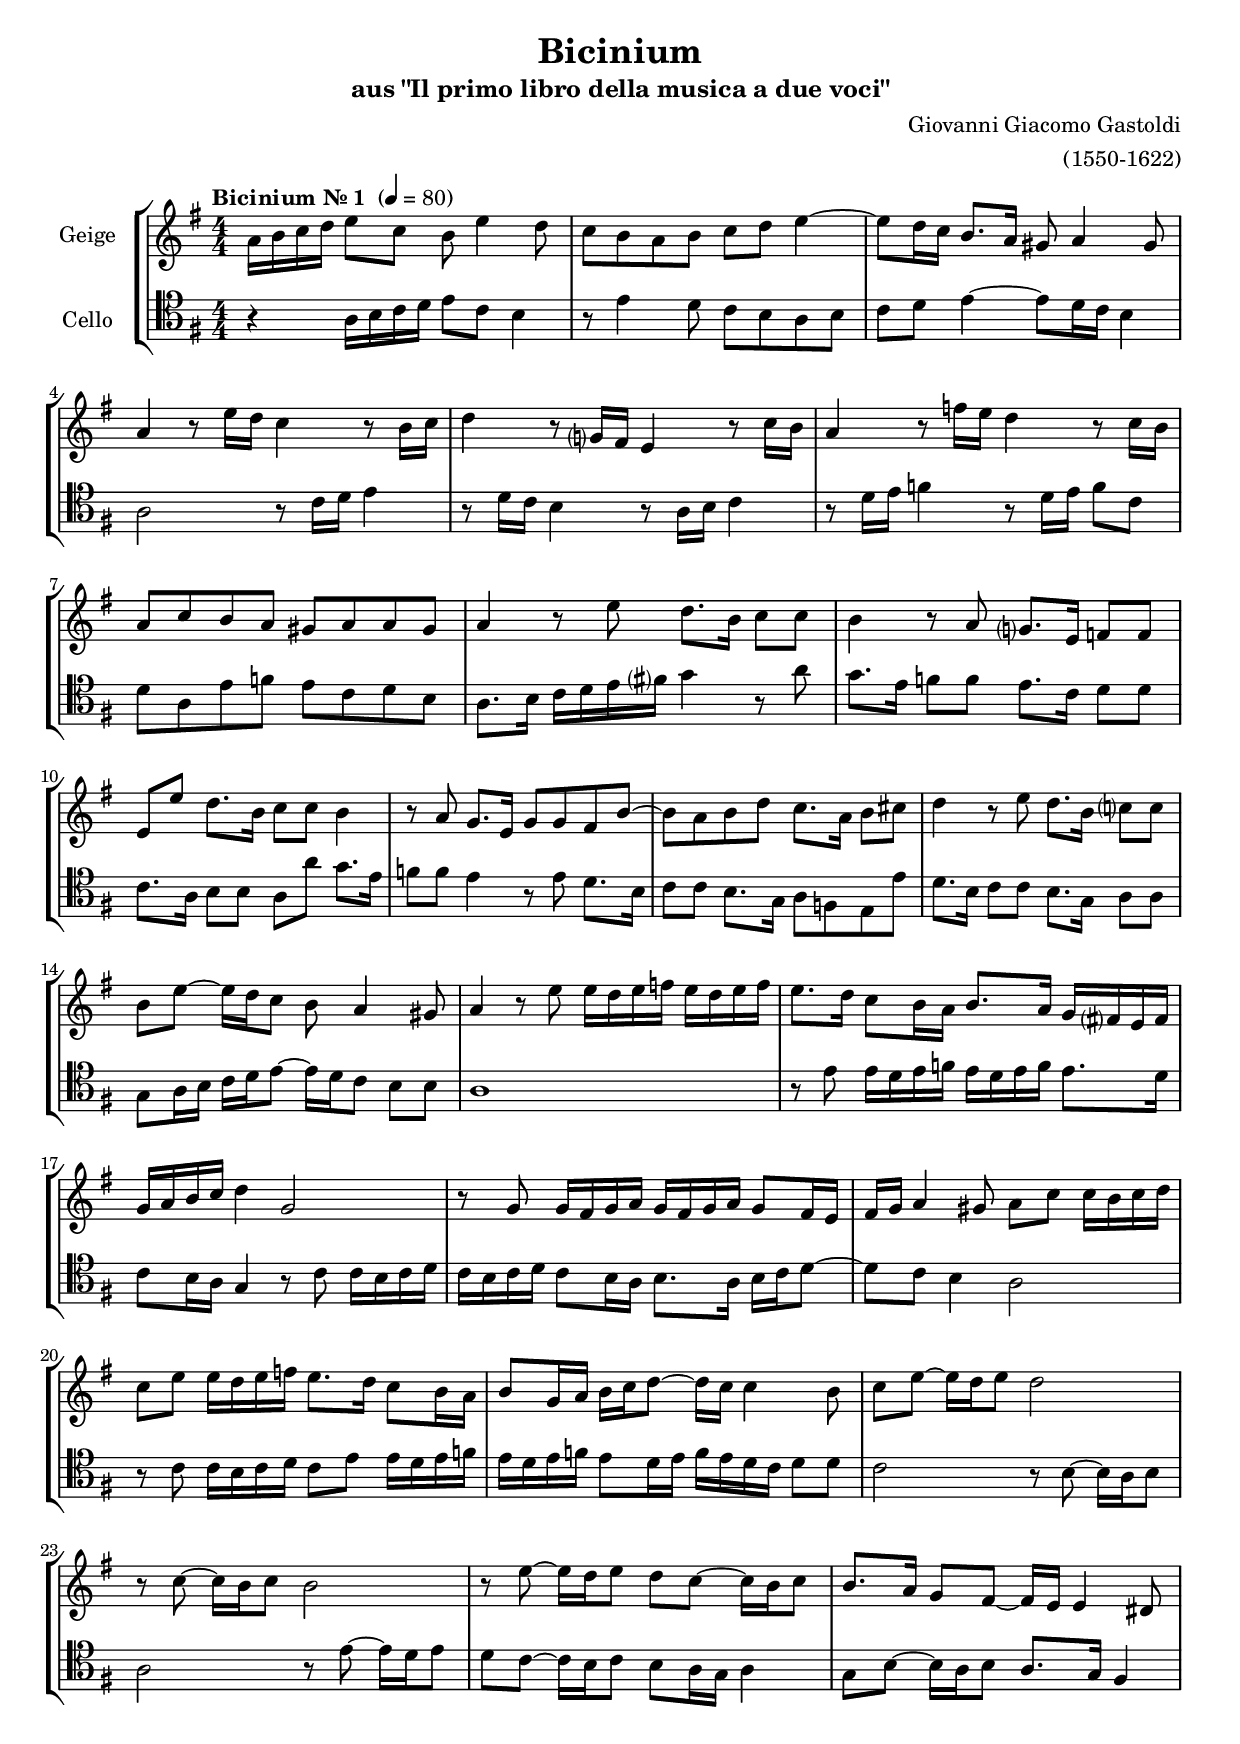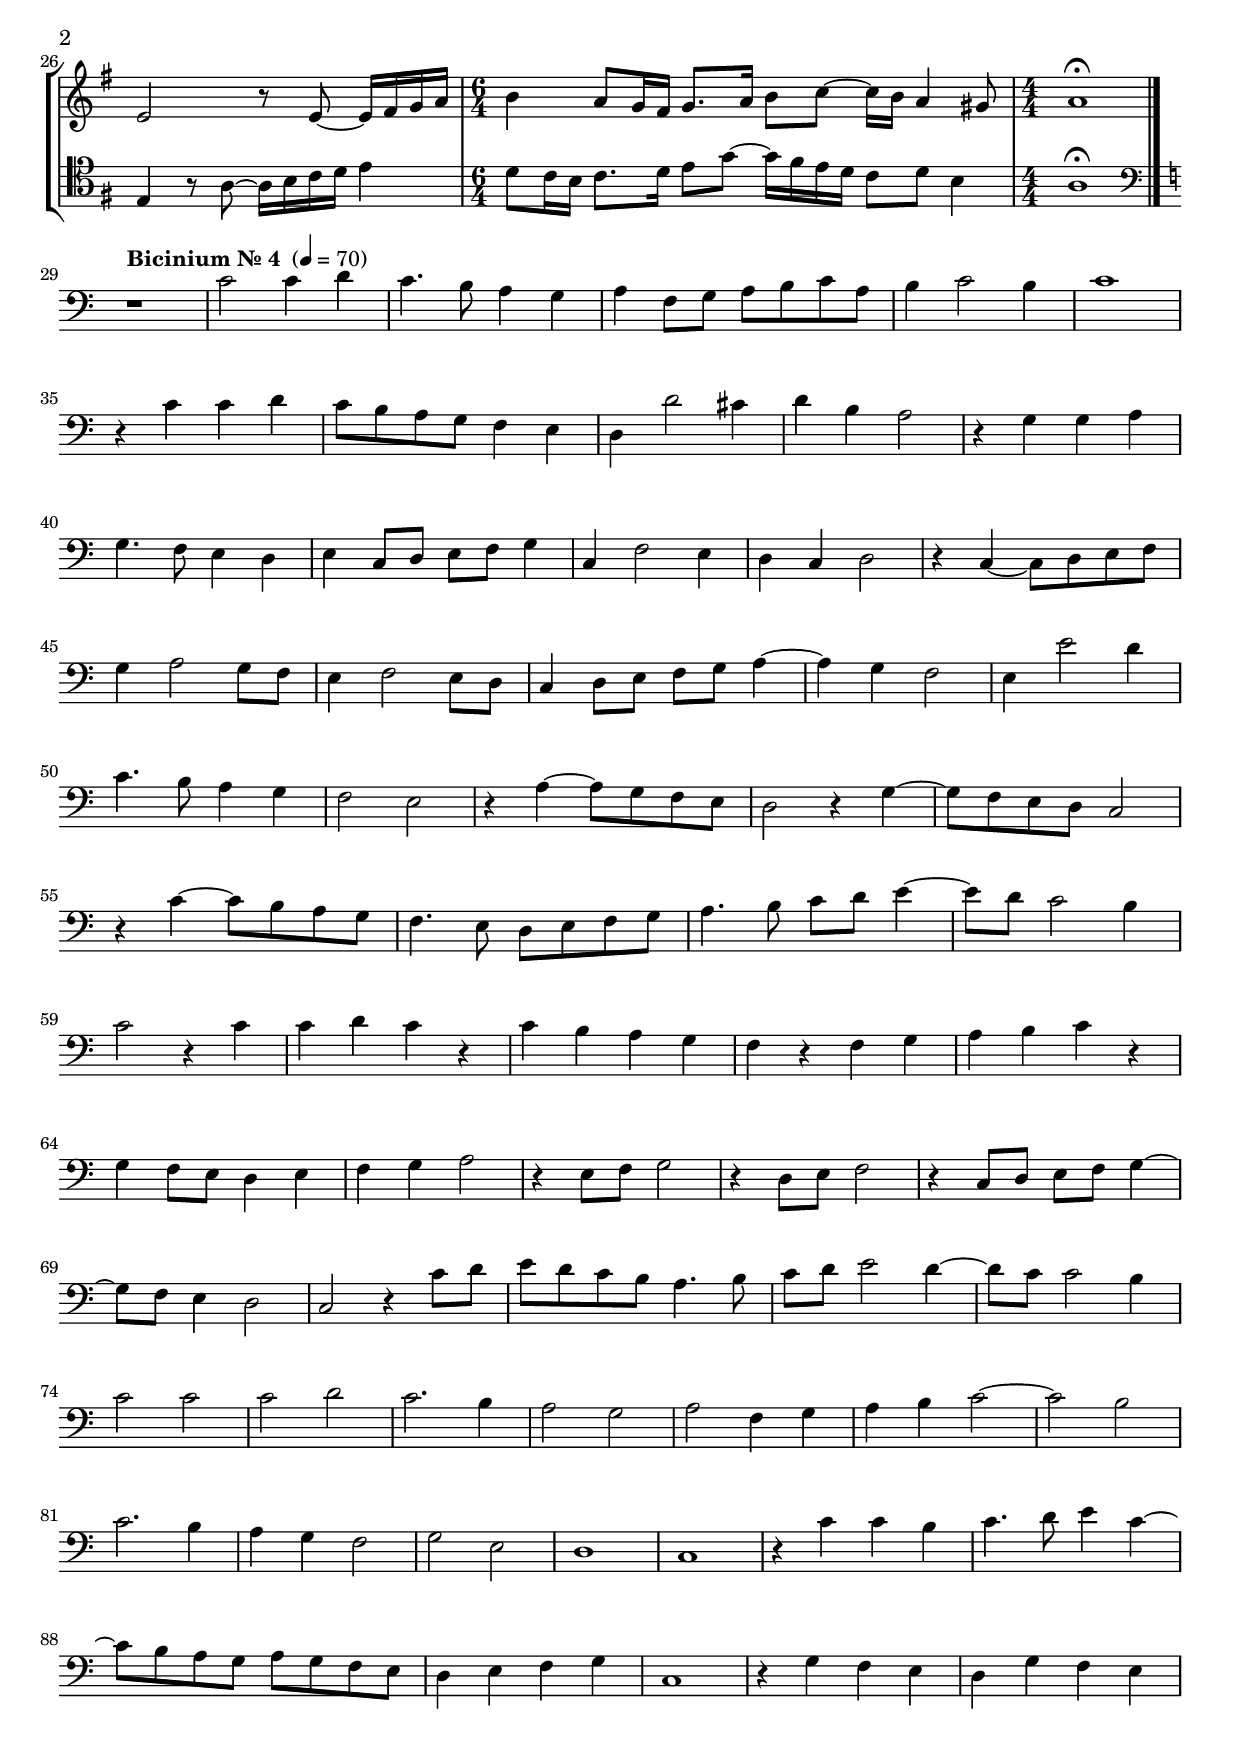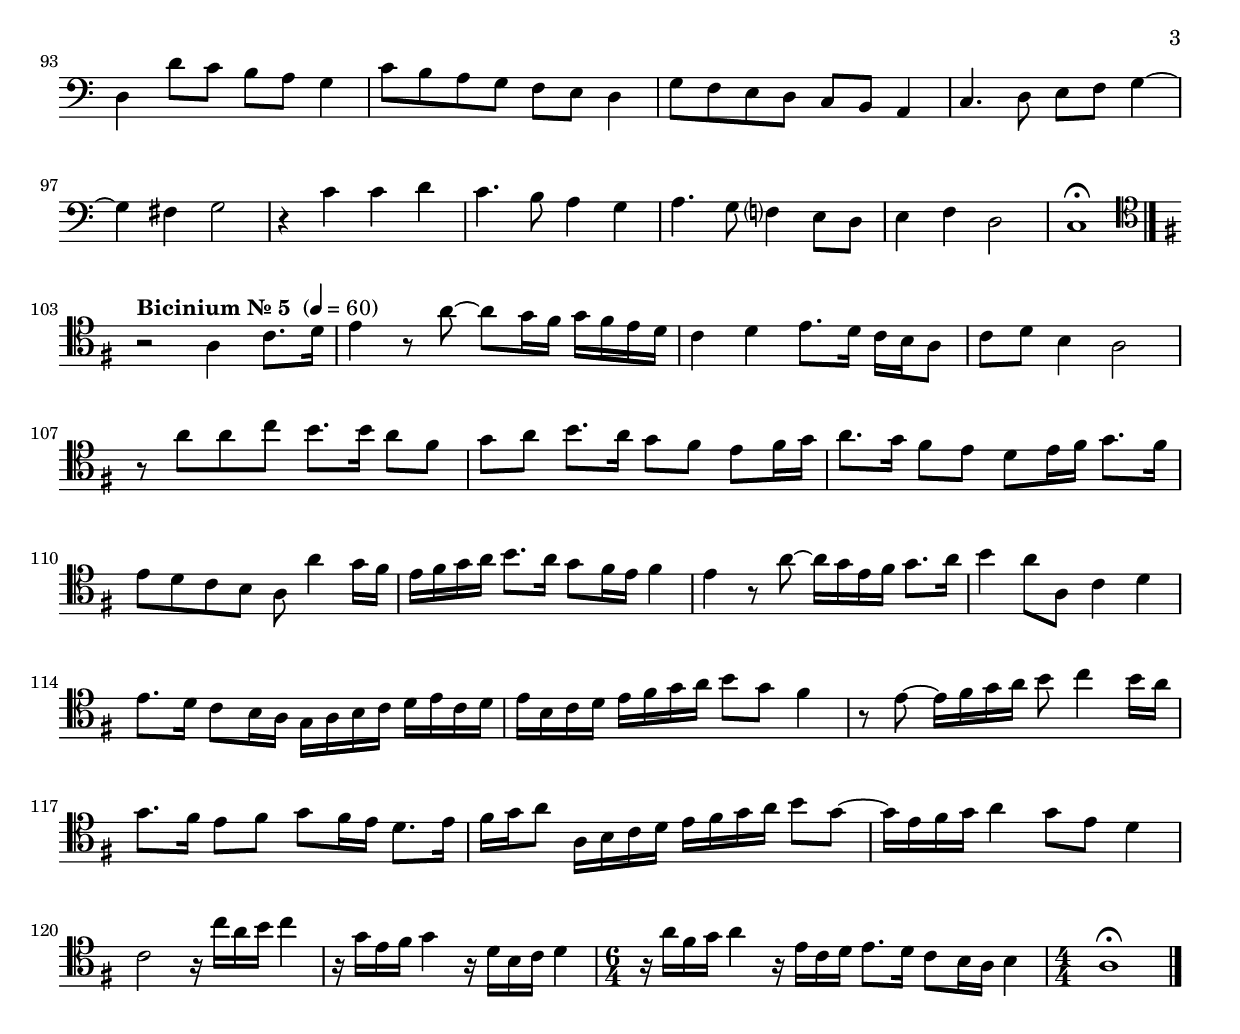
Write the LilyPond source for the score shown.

\version "2.14.2"
\include "deutsch.ly"

#(set-global-staff-size 19)

\header {
  title = "Bicinium"
  subtitle = "aus \"Il primo libro della musica a due voci\""
  composer = "Giovanni Giacomo Gastoldi"
  arranger = "(1550-1622)"
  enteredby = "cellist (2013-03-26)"
}

voiceconsts = {
 \numericTimeSignature
 \compressFullBarRests
}

%minstr = "harpsichord"
mihi = "clarinet"
%minstr = "accordion"
milo = "bassoon"

moral = \markup \italic "molto rall."

introa = { \tempo "Bicinium Nr. 1 " 4=80 \time 4/4 \key d \minor }
introb = { \break \tempo "Bicinium Nr. 4 " 4=70 \key b \major }
introc = { \break \tempo "Bicinium Nr. 5 " 4=60 \key d \minor }

va = \relative c'' {
  \voiceconsts
  \clef "treble"

  \introa
  g16 a b c d8 b a d4 c8
  b a g a b c d4~
  d8 c16 b a8. g16 fis8 g4 fis8

  g4 r8 d'16 c b4 r8 a16 b
  c4 r8 f,?16 e d4 r8 b'16 a
  g4 r8 es'16 d c4 r8 b16 a

  g8 b a g fis g g fis
  g4 r8 d' c8. a16 b8 b
  a4 r8 g f?8. d16 es8 es

  d d' c8. a16 b8 b a4
  r8 g f8. d16 f8 f e a~
  a g a c b8. g16 a8 h

  c4 r8 d c8. a16 b?8 b
  a d~d16 c b8 a g4 fis8
  g4 r8 d' d16 c d es d c d es

  d8. c16 b8 a16 g a8. g16 f e? d e
  f g a b c4 f,2

  r8 f f16 e f g f e f g f8 e16 d
  e f g4 fis8 g b b16 a b c

  b8 d d16 c d es d8. c16 b8 a16 g
  a8 f16 g a b c8~ c16 b b4 a8
  b d~ d16 c d8 c2

  r8 b~ b16 a b8 a2
  r8 d~ d16 c d8 c b~ b16 a b8
  a8. g16 f8 e~ e16 d d4 cis8

  d2 r8 d~ d16 e f g \time 6/4
  a4 g8 f16 e f8. g16 a8 b~ b16 a g4 fis8 \time 4/4
  g1\fermata \bar "|."
}

vb = \relative c' {
  \voiceconsts
%  \clef "alto"
  \clef "tenor"

  \introa
  r4 g16 a b c d8 b a4
  r8 d4 c8 b a g a
  b c d4~ d8 c16 b a4

  g2 r8 b16 c d4
  r8 c16 b a4 r8 g16 a b4
  r8 c16 d es4 r8 c16 d es8 b

  c g d' es d b c a
  g8. a16 b c d e? f4 r8 g
  f8. d16 es8 es d8. b16 c8 c

  b8. g16 a8 a g g' f8. d16
  es8 es d4 r8 d c8. a16
  b8 b a8. f16 g8 es d d'

  c8. a16 b8 b a8. f16 g8 g
  f g16 a b c d8~ d16 c b8 a a
  g1

  r8 d' d16 c d es d c d es d8. c16
  b8 a16 g f4 r8 b b16 a b c

  b a b c b8 a16 g a8. g16 a b c8~
  c b a4 g2

  r8 b b16 a b c b8 d d16 c d es
  d c d es d8 c16 d es d c b c8 c
  b2 r8 a~ a16 g a8

  g2 r8 d'~ d16 c d8
  c b~ b16 a b8 a g16 f g4
  f8 a~ a16 g a8 g8. f16 e4

  d r8 g~ g16 a b c d4 \time 6/4
  c8 b16 a b8. c16 d8 f~ f16 e d c b8 c a4 \time 4/4
  g1\fermata \bar "|."

  \introb
  \clef "bass"
  r
  b2 b4 c
  b4. a8 g4 f
  g es8 f g a b g
  a4 b2 a4
  b1

  r4 b b c
  b8 a g f es4 d
  c c'2 h4
  c a g2
  r4 f f g
  f4. es8 d4 c

  d b8 c d es f4
  b, es2 d4
  c b c2
  r4 b~ b8 c d es
  f4 g2 f8 es
  d4 es2 d8 c

  b4 c8 d es f g4~
  g f es2
  d4 d'2 c4
  b4. a8 g4 f
  es2 d

  r4 g~ g8 f es d
  c2 r4 f~
  f8 es d c b2
  r4 b'~ b8 a g f
  es4. d8 c d es f

  g4. a8 b c d4~
  d8 c b2 a4
  b2 r4 b
  b c b r
  b a g f
  es r es f

  g a b r
  f es8 d c4 d
  es f g2
  r4 d8 es f2
  r4 c8 d es2
  r4 b8 c d es f4~

  f8 es d4 c2
  b r4 b'8 c
  d c b a g4. a8
  b c d2 c4~
  c8 b b2 a4
  b2 b
  b c

  b2. a4
  g2 f
  g es4 f
  g a b2~
  b a
  b2. a4
  g f es2

  f d
  c1
  b
  r4 b' b a
  b4. c8 d4 b~
  b8 a g f g f es d
  c4 d es f

  b,1
  r4 f' es d
  c f es d
  c c'8 b a g f4
  b8 a g f es d c4
  f8 es d c b a g4

  b4. c8 d es f4~
  f e f2
  r4 b b c
  b4. a8 g4 f
  g4. f8 es?4 d8 c
  d4 es c2
  b1\fermata \bar "|."

  \clef "tenor"
  \introc
  r2 g'4 b8. c16
  d4 r8 g~ g f16 e f e d c
  b4 c d8. c16 b a g8

  b c a4 g2
  r8 g' g b a8. a16 g8 e
  f g a8. g16 f8 e d e16 f

  g8. f16 e8 d c d16 e f8. e16
  d8 c b a g g'4 f16 e
  d e f g a8. g16 f8 e16 d e4

  d r8 g~ g16 f d e f8. g16
  a4 g8 g, b4 c
  d8. c16 b8 a16 g f g a b c d b c

  d a b c d e f g a8 f e4
  r8 d~ d16 e f g a8 b4 a16 g
  f8. e16 d8 e f e16 d c8. d16

  e f g8 g,16 a b c d e f g a8 f~
  f16 d e f g4 f8 d c4
  b2 r16 b' g a b4

  r16 f d e f4 r16 c a b c4 \time 6/4
  r16 g' e f g4 r16 d b c d8. c16 b8 a16 g a4 \time 4/4
  g1\fermata \bar "|."
}


music = \new StaffGroup <<
      \new Staff {
	\set Staff.midiInstrument = \mihi
	\set Staff.instrumentName = #"Geige"
	\transpose c d { \va }
      }

      \new Staff {
	\set Staff.midiInstrument = \milo
	\set Staff.instrumentName = #"Cello"
	\transpose c d { \vb }
      }
>>

\book {
  \score {
    \music
    \layout {}
  }

  \score {
    \unfoldRepeats \music

    \midi {
      \context {
        \Score
      }
    }
  }
}
